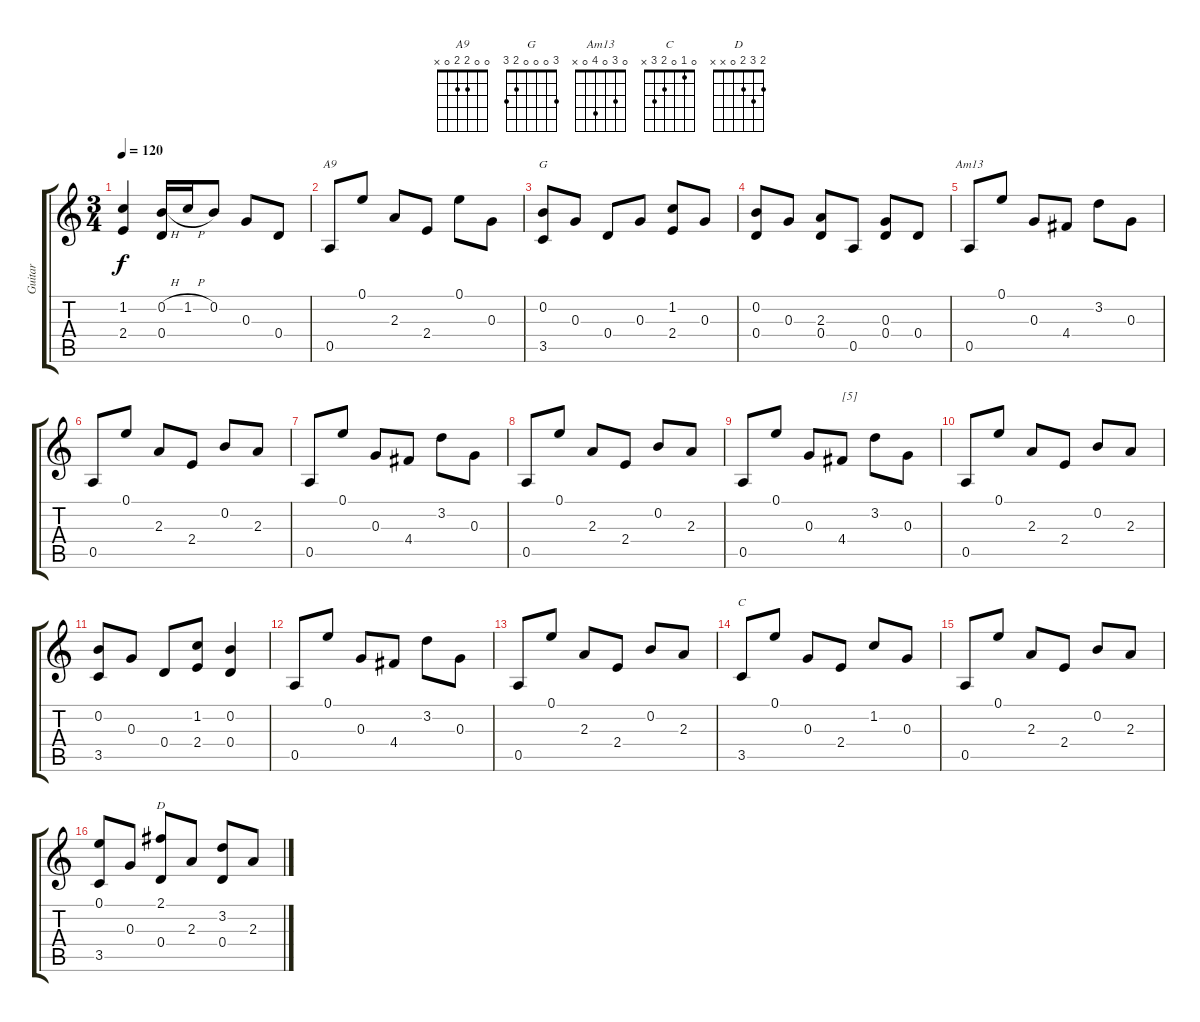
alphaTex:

\track ("Guitar" "Guitar") {instrument acousticguitarsteel}
\staff {score tabs}
\tuning (E4 B3 G3 D3 A2 E2) {hide}
\chord ("A9" 0 0 2 2 0 x)
\chord ("G" 3 0 0 0 2 3)
\chord ("Am13" 0 3 0 4 0 x)
\chord ("C" 0 1 0 2 3 x)
\chord ("D" 2 3 2 0 x x)
\ts (3 4)
\tempo 120
\clef g2
\ks c
(1.2 2.4).4{dy f} (0.2{h} 0.4).16 1.2{h}.16 0.2.8 0.3.8 0.4.8 |
0.5.8{ch "A9"} 0.1.8 2.3.8 2.4.8 0.1.8 0.3.8 |
(0.2 3.5).8{ch "G"} 0.3.8 0.4.8 0.3.8 (1.2 2.4).8 0.3.8 |
(0.2 0.4).8 0.3.8 (2.3 0.4).8 0.5.8 (0.3 0.4).8 0.4.8 |
0.5.8{ch "Am13"} 0.1.8 0.3.8 4.4.8 3.2.8 0.3.8 |
0.5.8 0.1.8 2.3.8 2.4.8 0.2.8 2.3.8 |
0.5.8 0.1.8 0.3.8 4.4.8 3.2.8 0.3.8 |
0.5.8 0.1.8 2.3.8 2.4.8 0.2.8 2.3.8 |
0.5.8 0.1.8 0.3.8 4.4.8{txt "[5]"} 3.2.8 0.3.8 |
0.5.8 0.1.8 2.3.8 2.4.8 0.2.8 2.3.8 |
(0.2 3.5).8 0.3.8 0.4.8 (1.2 2.4).8 (0.2 0.4).4 |
0.5.8 0.1.8 0.3.8 4.4.8 3.2.8 0.3.8 |
0.5.8 0.1.8 2.3.8 2.4.8 0.2.8 2.3.8 |
3.5.8{ch "C"} 0.1.8 0.3.8 2.4.8 1.2.8 0.3.8 |
0.5.8 0.1.8 2.3.8 2.4.8 0.2.8 2.3.8 |
(0.1 3.5).8 0.3.8 (2.1 0.4).8{ch "D"} 2.3.8 (3.2 0.4).8 2.3.8
